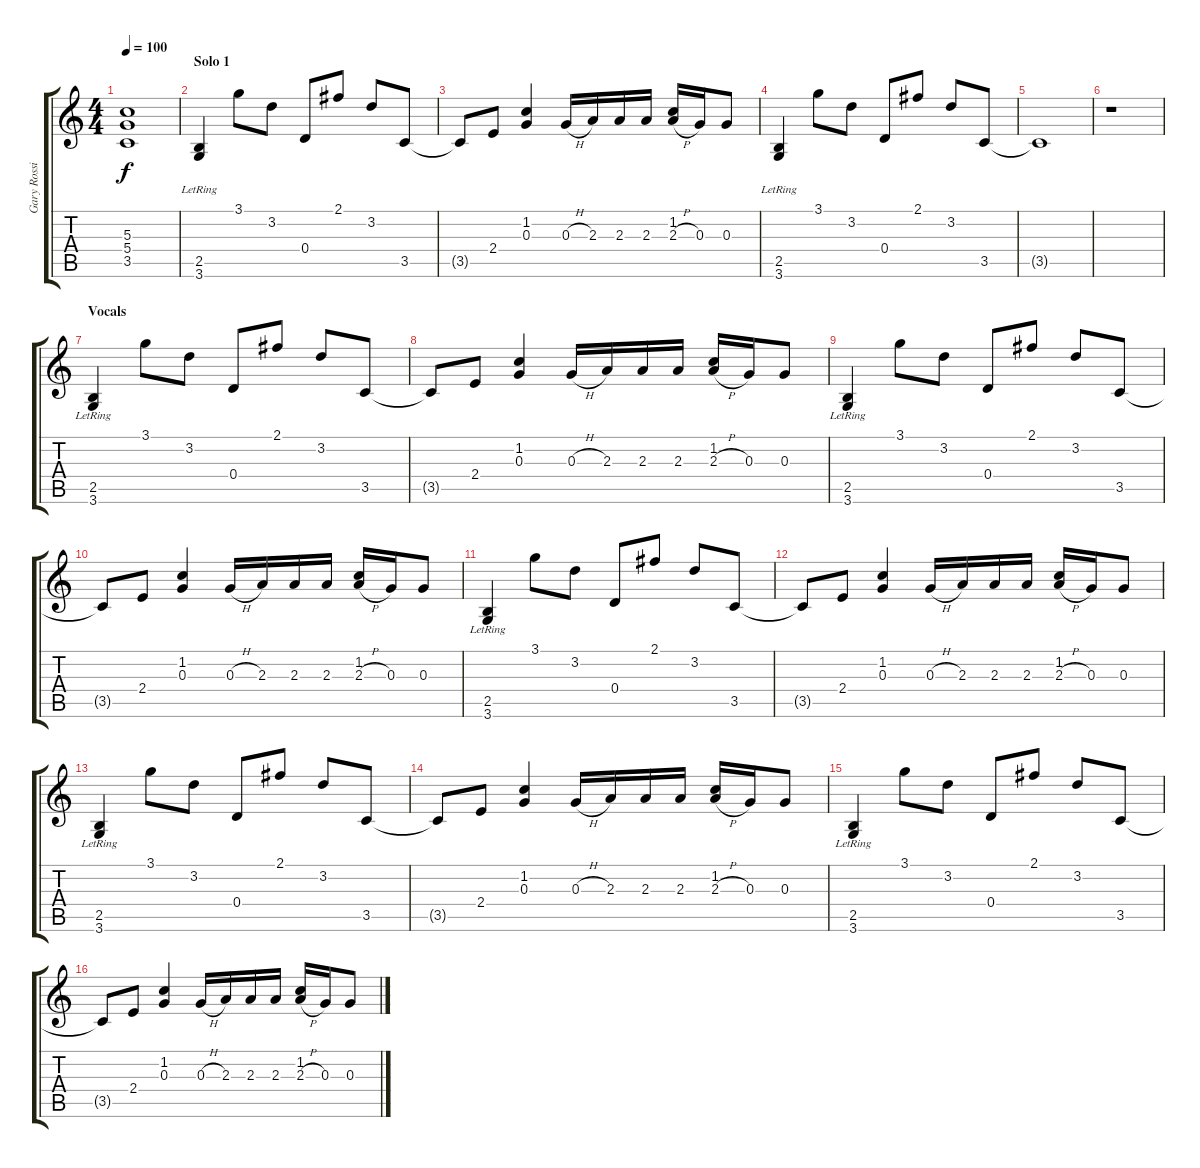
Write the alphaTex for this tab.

\track ("Gary Rossington " "Gary Rossi") {instrument acousticguitarsteel}
\staff {score tabs}
\tuning (E4 B3 G3 D3 A2 E2) {hide}
\ts (4 4)
\tempo 100
\clef g2
\ks c
(5.3{t} 5.4{t} 3.5{t}).1{dy f} |
\section ("" "Solo 1")
(2.5 3.6{lr}).4 3.1.8 3.2.8 0.4.8 2.1.8 3.2.8 3.5.8 |
3.5{t}.8 2.4.8 (1.2 0.3).4 0.3{h}.16 2.3.16 2.3.16 2.3.16 (1.2 2.3{h}).16 0.3.16 0.3.8 |
(2.5 3.6{lr}).4 3.1.8 3.2.8 0.4.8 2.1.8 3.2.8 3.5.8 |
3.5{t}.1 |
r.1 |
\section ("" "Vocals")
(2.5 3.6{lr}).4 3.1.8 3.2.8 0.4.8 2.1.8 3.2.8 3.5.8 |
3.5{t}.8 2.4.8 (1.2 0.3).4 0.3{h}.16 2.3.16 2.3.16 2.3.16 (1.2 2.3{h}).16 0.3.16 0.3.8 |
(2.5 3.6{lr}).4 3.1.8 3.2.8 0.4.8 2.1.8 3.2.8 3.5.8 |
3.5{t}.8 2.4.8 (1.2 0.3).4 0.3{h}.16 2.3.16 2.3.16 2.3.16 (1.2 2.3{h}).16 0.3.16 0.3.8 |
(2.5 3.6{lr}).4 3.1.8 3.2.8 0.4.8 2.1.8 3.2.8 3.5.8 |
3.5{t}.8 2.4.8 (1.2 0.3).4 0.3{h}.16 2.3.16 2.3.16 2.3.16 (1.2 2.3{h}).16 0.3.16 0.3.8 |
(2.5 3.6{lr}).4 3.1.8 3.2.8 0.4.8 2.1.8 3.2.8 3.5.8 |
3.5{t}.8 2.4.8 (1.2 0.3).4 0.3{h}.16 2.3.16 2.3.16 2.3.16 (1.2 2.3{h}).16 0.3.16 0.3.8 |
(2.5 3.6{lr}).4 3.1.8 3.2.8 0.4.8 2.1.8 3.2.8 3.5.8 |
3.5{t}.8 2.4.8 (1.2 0.3).4 0.3{h}.16 2.3.16 2.3.16 2.3.16 (1.2 2.3{h}).16 0.3.16 0.3.8
